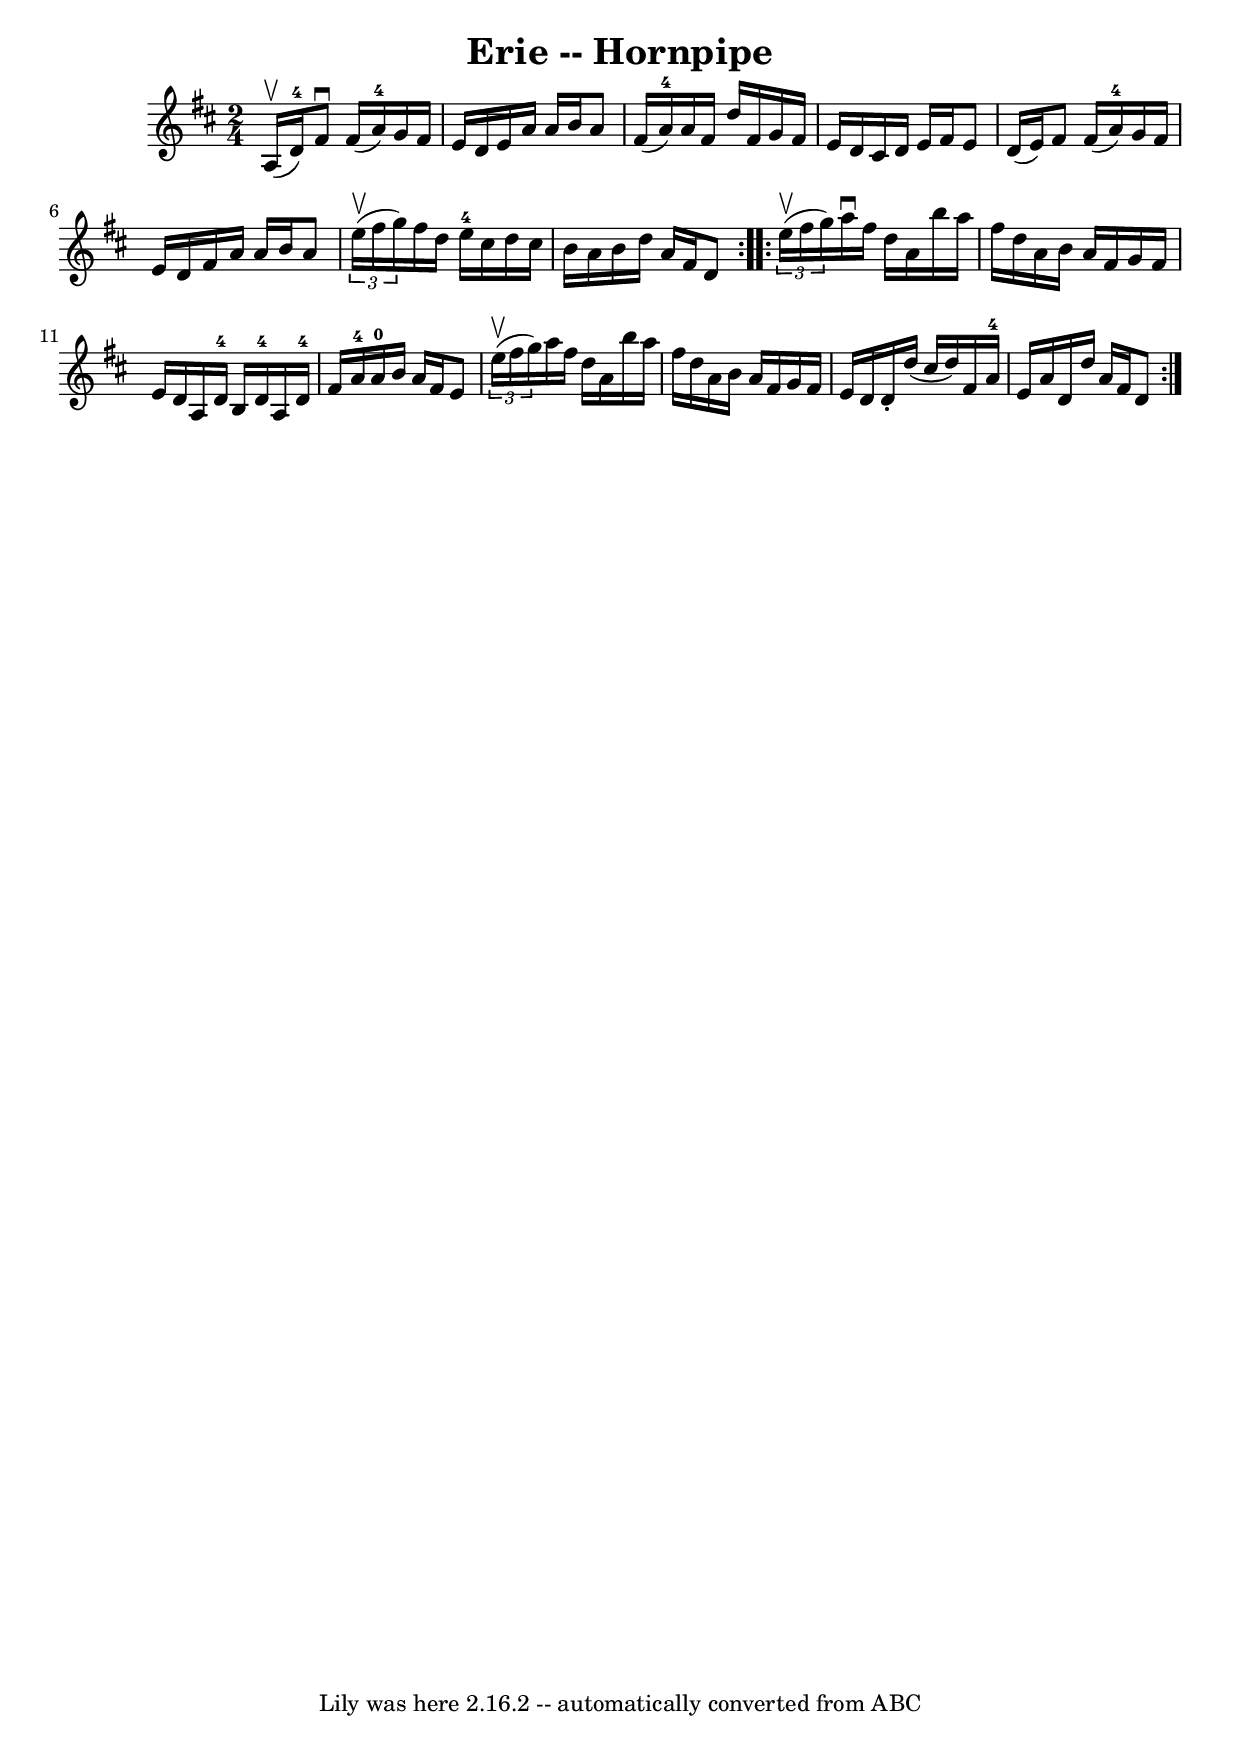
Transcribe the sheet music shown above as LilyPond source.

\version "2.7.40"
\include "Mammoth.ily"
\header {
	book = "Cole's 1000 Fiddle Tunes"
	crossRefNumber = "1"
	footnotes = ""
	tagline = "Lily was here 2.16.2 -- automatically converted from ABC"
	title = "Erie -- Hornpipe"
}
voicedefault =  {
\set Score.defaultBarType = "empty"

\repeat volta 2 {
\time 2/4 \key d \major a16 (^\upbow d'16-4) |
 fis'8 
^\downbow fis'16 (a'16-4) g'16 fis'16 e'16 d'16  |
  
 e'16 a'16 a'16 b'16 a'8 fis'16 (a'16-4) |
     
a'16 fis'16 d''16 fis'16 g'16 fis'16 e'16 d'16  |
   
cis'16 d'16 e'16 fis'16 e'8 d'16 (e'16) |
 fis'8 
 fis'16 (a'16-4) g'16 fis'16 e'16 d'16  |
 fis'16  
 a'16 a'16 b'16 a'8    \times 2/3 { e''16 (^\upbow fis''16    
g''16) } |
 fis''16 d''16 e''16-4 cis''16 d''16    
cis''16 b'16 a'16  |
 b'16 d''16 a'16 fis'16 d'8  }   
  \repeat volta 2 {   \times 2/3 { e''16 (^\upbow fis''16 g''16) } 
|
 a''16^\downbow fis''16 d''16 a'16 b''16 a''16    
fis''16 d''16  |
 a'16 b'16 a'16 fis'16 g'16 fis'16   
 e'16 d'16  |
 a16 d'16-4 b16 d'16-4 a16 d'16 
-4 fis'16 a'16-4 |
 a'16-0 b'16 a'16 fis'16 e'8 
   \times 2/3 { e''16 (^\upbow fis''16 g''16) } |
 a''16    
fis''16 d''16 a'16 b''16 a''16 fis''16 d''16  |
 a'16 
 b'16 a'16 fis'16 g'16 fis'16 e'16 d'16  |
 d'16 -. 
 d''16 (cis''16 d''16) fis'16 a'16-4 e'16 a'16  |
 
 d'16 d''16 a'16 fis'16 d'8  }   
}

\score{
    <<

	\context Staff="default"
	{
	    \voicedefault 
	}

    >>
	\layout {
	}
	\midi {}
}
